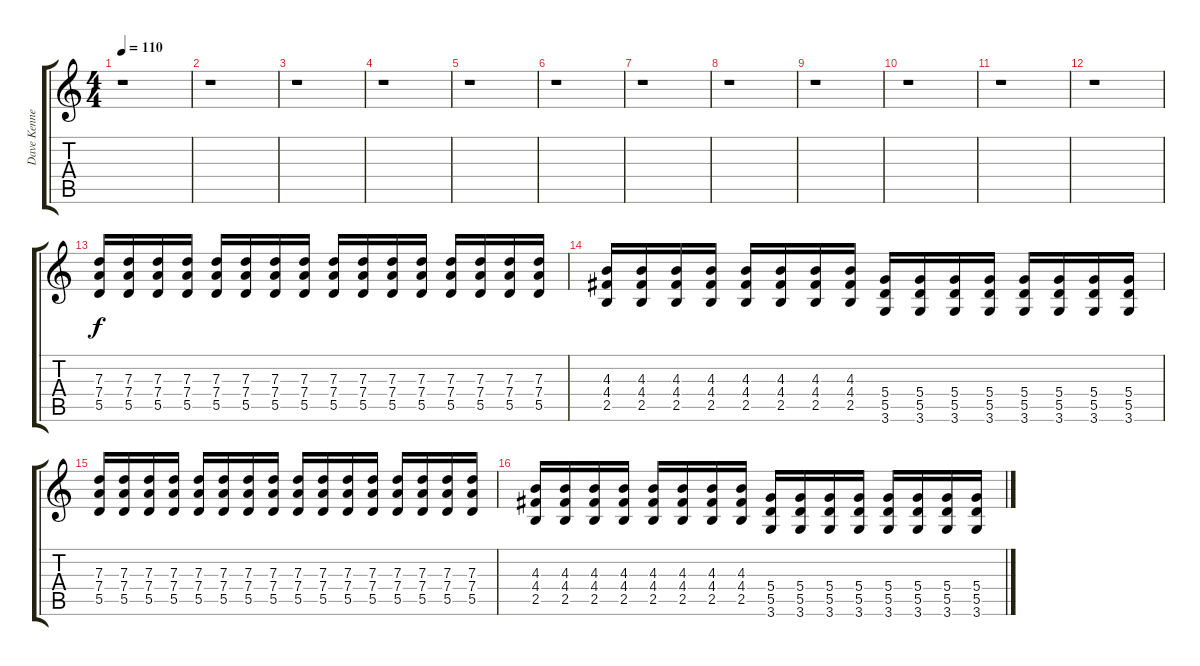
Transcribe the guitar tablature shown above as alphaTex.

\track ("Dave Kennedy (Guitar)" "Dave Kenne") {instrument distortionguitar}
\staff {score tabs}
\tuning (E4 B3 G3 D3 A2 E2) {hide}
\ts (4 4)
\tempo 110
\clef g2
\ks c
r.1{dy f} |
r.1 |
r.1 |
r.1 |
r.1 |
r.1 |
r.1 |
r.1 |
r.1 |
r.1 |
r.1 |
r.1 |
(7.3 7.4 5.5).16 (7.3 7.4 5.5).16 (7.3 7.4 5.5).16 (7.3 7.4 5.5).16 (7.3 7.4 5.5).16 (7.3 7.4 5.5).16 (7.3 7.4 5.5).16 (7.3 7.4 5.5).16 (7.3 7.4 5.5).16 (7.3 7.4 5.5).16 (7.3 7.4 5.5).16 (7.3 7.4 5.5).16 (7.3 7.4 5.5).16 (7.3 7.4 5.5).16 (7.3 7.4 5.5).16 (7.3 7.4 5.5).16 |
(4.3 4.4 2.5).16 (4.3 4.4 2.5).16 (4.3 4.4 2.5).16 (4.3 4.4 2.5).16 (4.3 4.4 2.5).16 (4.3 4.4 2.5).16 (4.3 4.4 2.5).16 (4.3 4.4 2.5).16 (5.4 5.5 3.6).16 (5.4 5.5 3.6).16 (5.4 5.5 3.6).16 (5.4 5.5 3.6).16 (5.4 5.5 3.6).16 (5.4 5.5 3.6).16 (5.4 5.5 3.6).16 (5.4 5.5 3.6).16 |
(7.3 7.4 5.5).16 (7.3 7.4 5.5).16 (7.3 7.4 5.5).16 (7.3 7.4 5.5).16 (7.3 7.4 5.5).16 (7.3 7.4 5.5).16 (7.3 7.4 5.5).16 (7.3 7.4 5.5).16 (7.3 7.4 5.5).16 (7.3 7.4 5.5).16 (7.3 7.4 5.5).16 (7.3 7.4 5.5).16 (7.3 7.4 5.5).16 (7.3 7.4 5.5).16 (7.3 7.4 5.5).16 (7.3 7.4 5.5).16 |
(4.3 4.4 2.5).16 (4.3 4.4 2.5).16 (4.3 4.4 2.5).16 (4.3 4.4 2.5).16 (4.3 4.4 2.5).16 (4.3 4.4 2.5).16 (4.3 4.4 2.5).16 (4.3 4.4 2.5).16 (5.4 5.5 3.6).16 (5.4 5.5 3.6).16 (5.4 5.5 3.6).16 (5.4 5.5 3.6).16 (5.4 5.5 3.6).16 (5.4 5.5 3.6).16 (5.4 5.5 3.6).16 (5.4 5.5 3.6).16
